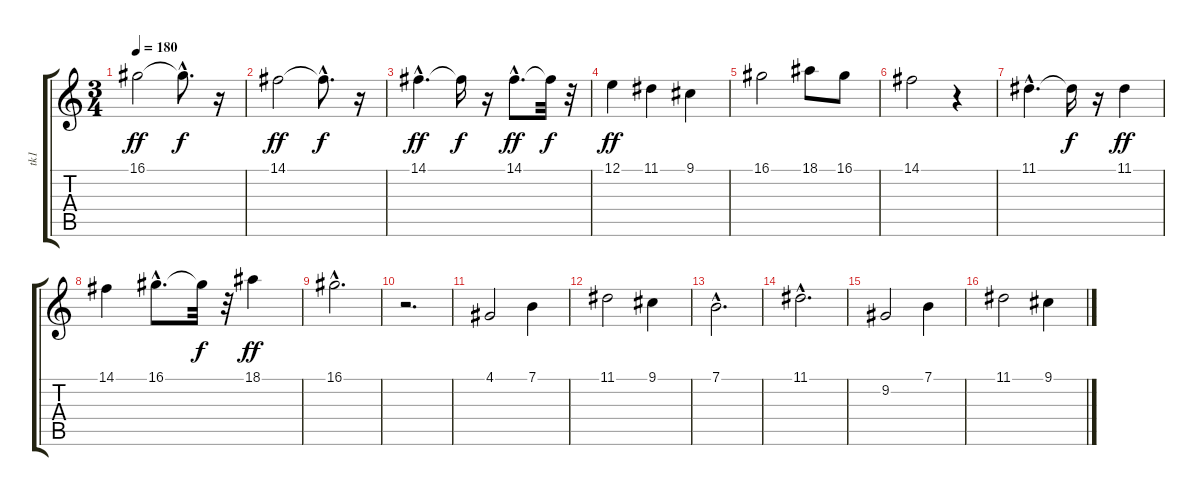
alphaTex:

\track ("tk1" "tk1") {instrument tangoaccordion}
\staff {score tabs}
\tuning (E4 B3 G3 D3 A2 E2) {hide}
\ts (3 4)
\tempo 180
\clef g2
\ks c
16.1.2{dy ff} 16.1{hac t}.8{d dy f} r.16 |
14.1.2{dy ff} 14.1{hac t}.8{d dy f} r.16 |
14.1{hac}.4{d dy ff} 14.1{t}.16{dy f} r.16 14.1{hac}.8{d dy ff} 14.1{t}.32{dy f} r.32 |
12.1.4{dy ff} 11.1.4 9.1.4 |
16.1.2 18.1.8 16.1.8 |
14.1.2 r.4 |
11.1{hac}.4{d} 11.1{t}.16{dy f} r.16 11.1.4{dy ff} |
14.1.4 16.1{hac}.8{d} 16.1{t}.32{dy f} r.32 18.1.4{dy ff} |
16.1{hac}.2{d} |
r.2{d} |
4.1.2 7.1.4 |
11.1.2 9.1.4 |
7.1{hac}.2{d} |
11.1{hac}.2{d} |
9.2.2 7.1.4 |
11.1.2 9.1.4
